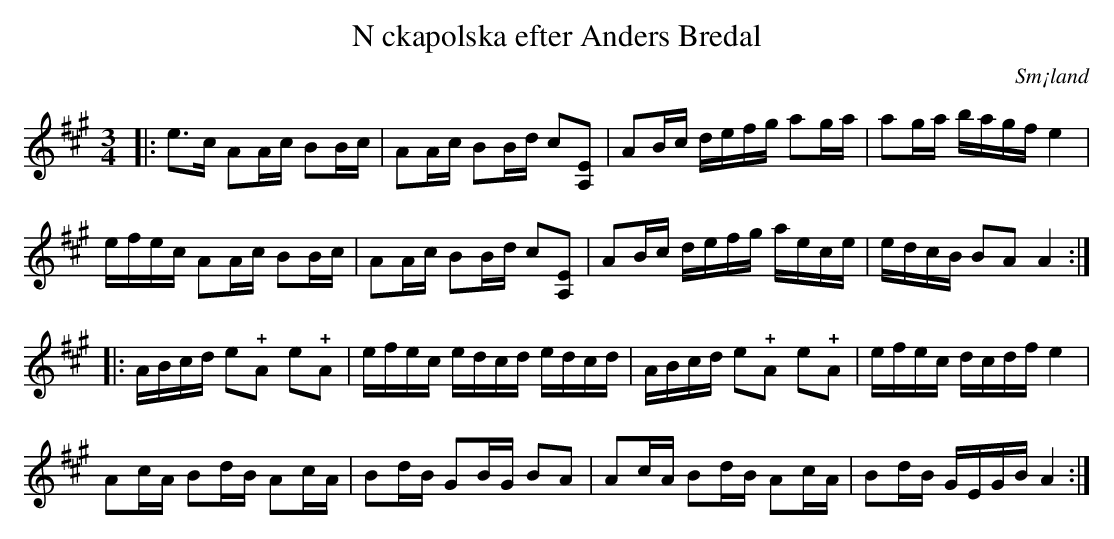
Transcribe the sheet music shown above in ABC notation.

X:1
T:N ckapolska efter Anders Bredal
O:Sm¡land
M:none
[K:C]
"@-20,30 St mn."[A,EAe]0 \
M:3/4
L:1/8
K:A
|: e>c AA/2c/2 BB/2c/2 | AA/2c/2 BB/2d/2 c[EA,] | AB/2c/2 d/2e/2f/2g/2 ag/2a/2 | ag/2a/2 b/2a/2g/2f/2 e2 |
 e/2f/2e/2c/2 AA/2c/2 BB/2c/2 | AA/2c/2 BB/2d/2 c[EA,] | AB/2c/2 d/2e/2f/2g/2 a/2e/2c/2e/2 | e/2d/2c/2B/2 BA A2 :|
|: A/2B/2c/2d/2 e!+!A e!+!A | e/2f/2e/2c/2 e/2d/2c/2d/2 e/2d/2c/2d/2 | A/2B/2c/2d/2 e!+!A e!+!A | e/2f/2e/2c/2 d/2c/2d/2f/2 e2 |
 Ac/2A/2 Bd/2B/2 Ac/2A/2 | Bd/2B/2 GB/2G/2 BA | Ac/2A/2 Bd/2B/2 Ac/2A/2 | Bd/2B/2 G/2E/2G/2B/2 A2 :|
